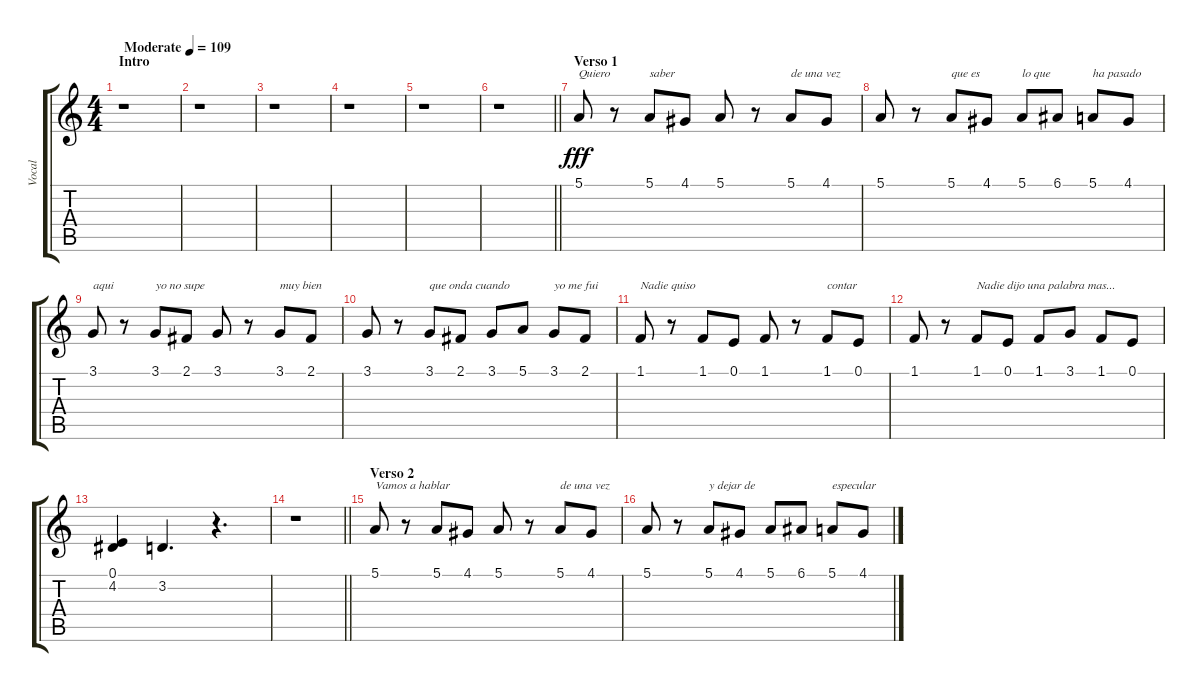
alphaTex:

\track ("Vocal" "Vocal") {instrument pad4choir}
\staff {score tabs}
\tuning (E4 B3 G3 D3 A2 E2) {hide}
\ts (4 4)
\section ("" "Intro")
\tempo (109 "Moderate")
\clef g2
\ks c
r.1{dy fff instrument pad4choir} |
r.1 |
r.1 |
r.1 |
r.1 |
\barLineRight lightlight
r.1 |
\section ("" "Verso 1")
5.1.8{txt "Quiero"} r.8 5.1.8{txt "saber"} 4.1.8 5.1.8 r.8 5.1.8{txt "de una vez"} 4.1.8 |
5.1.8 r.8 5.1.8{txt "que es"} 4.1.8 5.1.8{txt "lo que"} 6.1.8 5.1.8{txt "ha pasado"} 4.1.8 |
3.1.8{txt "aqui"} r.8 3.1.8{txt "yo no supe"} 2.1.8 3.1.8 r.8 3.1.8{txt "muy bien"} 2.1.8 |
3.1.8 r.8 3.1.8{txt "que onda cuando"} 2.1.8 3.1.8 5.1.8 3.1.8{txt "yo me fui"} 2.1.8 |
1.1.8{txt "Nadie quiso"} r.8 1.1.8 0.1.8 1.1.8 r.8 1.1.8{txt "contar"} 0.1.8 |
1.1.8 r.8 1.1.8{txt "Nadie dijo una palabra mas..."} 0.1.8 1.1.8 3.1.8 1.1.8 0.1.8 |
(0.1 4.2).4 3.2.4{d} r.4{d} |
\barLineRight lightlight
r.1 |
\section ("" "Verso 2")
5.1.8{txt "Vamos a hablar"} r.8 5.1.8 4.1.8 5.1.8 r.8 5.1.8{txt "de una vez"} 4.1.8 |
5.1.8 r.8 5.1.8{txt "y dejar de"} 4.1.8 5.1.8 6.1.8 5.1.8{txt "especular"} 4.1.8
